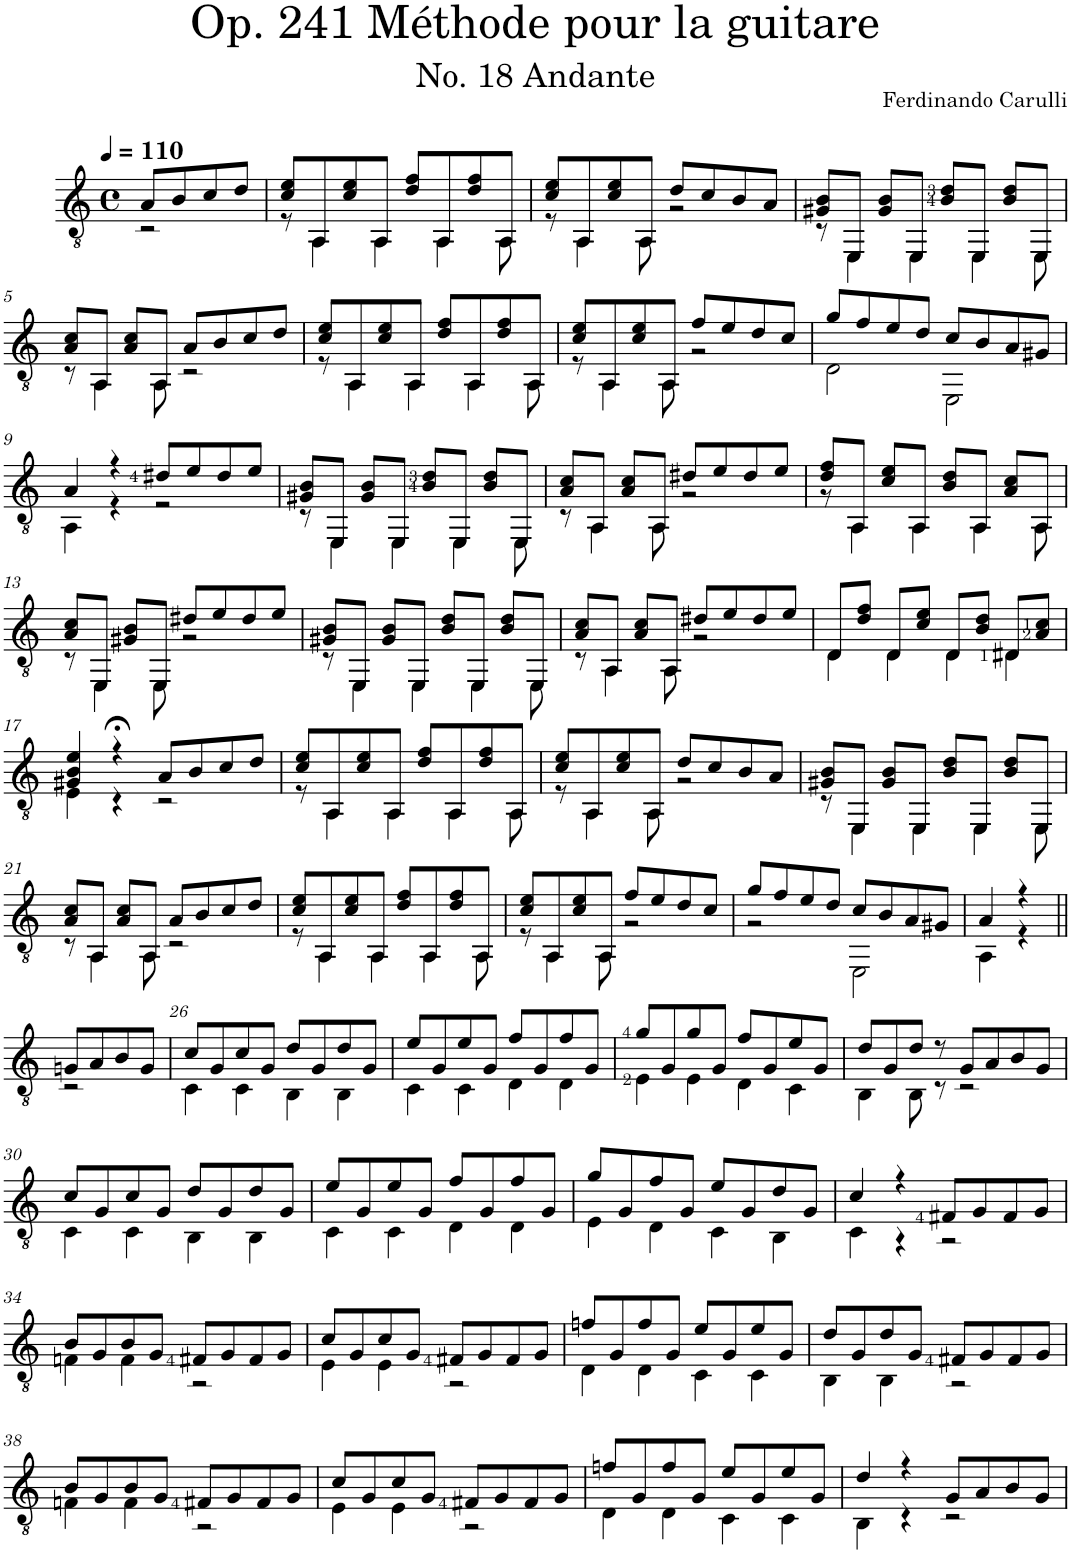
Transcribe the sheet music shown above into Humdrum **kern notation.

**kern
*part1
*staff1
*I"Classical Guitar
*clefGv2
*k[]
*a:
*M4/4
*met(c)
*MM110
=1
*^
8A/L	2r
8B/	.
8c/	.
8d/J	.
=2	=2
8c/ 8e/L	8r
8AA/	4AA\
8c/ 8e/	.
8AA/J	4AA\
8d/ 8f/L	.
8AA/	4AA\
8d/ 8f/	.
8AA/J	8AA\
=3	=3
8c/ 8e/L	8r
8AA/	4AA\
8c/ 8e/	.
8AA/J	8AA\
8d/L	2r
8c/	.
8B/	.
8A/J	.
=4	=4
8G#X/ 8B/L	8r
8EE/J	4EE\
8G#/ 8B/L	.
8EE/J	4EE\
8B/ 8d/L	.
8EE/J	4EE\
8B/ 8d/L	.
8EE/J	8EE\
!!LO:LB:g=z	!!
=5	=5
8A/ 8c/L	8r
8AA/J	4AA\
8A/ 8c/L	.
8AA/J	8AA\
8A/L	2r
8B/	.
8c/	.
8d/J	.
=6	=6
8c/ 8e/L	8r
8AA/	4AA\
8c/ 8e/	.
8AA/J	4AA\
8d/ 8f/L	.
8AA/	4AA\
8d/ 8f/	.
8AA/J	8AA\
=7	=7
8c/ 8e/L	8r
8AA/	4AA\
8c/ 8e/	.
8AA/J	8AA\
8f/L	2r
8e/	.
8d/	.
8c/J	.
=8	=8
8g/L	2D\
8f/	.
8e/	.
8d/J	.
8c/L	2EE\
8B/	.
8A/	.
8G#X/J	.
!!LO:LB:g=z	!!
=9	=9
4A/	4AA\
4r	4r
8d#X/L	2r
8e/	.
8d#/	.
8e/J	.
=10	=10
8G#X/ 8B/L	8r
8EE/J	4EE\
8G#/ 8B/L	.
8EE/J	4EE\
8B/ 8d/L	.
8EE/J	4EE\
8B/ 8d/L	.
8EE/J	8EE\
=11	=11
8A/ 8c/L	8r
8AA/J	4AA\
8A/ 8c/L	.
8AA/J	8AA\
8d#X/L	2r
8e/	.
8d#/	.
8e/J	.
=12	=12
8d/ 8f/L	8r
8AA/J	4AA\
8c/ 8e/L	.
8AA/J	4AA\
8B/ 8d/L	.
8AA/J	4AA\
8A/ 8c/L	.
8AA/J	8AA\
!!LO:LB:g=z	!!
=13	=13
8A/ 8c/L	8r
8EE/J	4EE\
8G#X/ 8B/L	.
8EE/J	8EE\
8d#X/L	2r
8e/	.
8d#/	.
8e/J	.
=14	=14
8G#X/ 8B/L	8r
8EE/J	4EE\
8G#/ 8B/L	.
8EE/J	4EE\
8B/ 8d/L	.
8EE/J	4EE\
8B/ 8d/L	.
8EE/J	8EE\
=15	=15
8A/ 8c/L	8r
8AA/J	4AA\
8A/ 8c/L	.
8AA/J	8AA\
8d#X/L	2r
8e/	.
8d#/	.
8e/J	.
=16	=16
8D/L	4D\
8d/ 8f/J	.
8D/L	4D\
8c/ 8e/J	.
8D/L	4D\
8B/ 8d/J	.
8D#X/L	4D#\
8A/ 8c/J	.
!!LO:LB:g=z	!!
=17	=17
4G#X/ 4B/ 4e/	4E\
4r;<	4r
8A/L	2r
8B/	.
8c/	.
8d/J	.
=18	=18
8c/ 8e/L	8r
8AA/	4AA\
8c/ 8e/	.
8AA/J	4AA\
8d/ 8f/L	.
8AA/	4AA\
8d/ 8f/	.
8AA/J	8AA\
=19	=19
8c/ 8e/L	8r
8AA/	4AA\
8c/ 8e/	.
8AA/J	8AA\
8d/L	2r
8c/	.
8B/	.
8A/J	.
=20	=20
8G#X/ 8B/L	8r
8EE/J	4EE\
8G#/ 8B/L	.
8EE/J	4EE\
8B/ 8d/L	.
8EE/J	4EE\
8B/ 8d/L	.
8EE/J	8EE\
!!LO:LB:g=z	!!
=21	=21
8A/ 8c/L	8r
8AA/J	4AA\
8A/ 8c/L	.
8AA/J	8AA\
8A/L	2r
8B/	.
8c/	.
8d/J	.
=22	=22
8c/ 8e/L	8r
8AA/	4AA\
8c/ 8e/	.
8AA/J	4AA\
8d/ 8f/L	.
8AA/	4AA\
8d/ 8f/	.
8AA/J	8AA\
=23	=23
8c/ 8e/L	8r
8AA/	4AA\
8c/ 8e/	.
8AA/J	8AA\
8f/L	2r
8e/	.
8d/	.
8c/J	.
=24	=24
8g/L	2r
8f/	.
8e/	.
8d/J	.
8c/L	2EE\
8B/	.
8A/	.
8G#X/J	.
=25	=25
4A/	4AA\
4r	4r
!!LO:LB:g=z	!!
=25X1||	=25X1||
*k[]	*
*C:	*
8Gn/L	2r
8A/	.
8B/	.
8G/J	.
=26	=26
8c/L	4C\
8G/	.
8c/	4C\
8G/J	.
8d/L	4BB\
8G/	.
8d/	4BB\
8G/J	.
=27	=27
8e/L	4C\
8G/	.
8e/	4C\
8G/J	.
8f/L	4D\
8G/	.
8f/	4D\
8G/J	.
=28	=28
8g/L	4E\
8G/	.
8g/	4E\
8G/J	.
8f/L	4D\
8G/	.
8e/	4C\
8G/J	.
=29	=29
8d/L	4BB\
8G/	.
8d/J	8BB\
8r	8r
8G/L	2r
8A/	.
8B/	.
8G/J	.
!!LO:LB:g=z	!!
=30	=30
8c/L	4C\
8G/	.
8c/	4C\
8G/J	.
8d/L	4BB\
8G/	.
8d/	4BB\
8G/J	.
=31	=31
8e/L	4C\
8G/	.
8e/	4C\
8G/J	.
8f/L	4D\
8G/	.
8f/	4D\
8G/J	.
=32	=32
8g/L	4E\
8G/	.
8f/	4D\
8G/J	.
8e/L	4C\
8G/	.
8d/	4BB\
8G/J	.
=33	=33
4c/	4C\
4r	4r
8F#X/L	2r
8G/	.
8F#/	.
8G/J	.
!!LO:LB:g=z	!!
=34	=34
8B/L	4Fn\
8G/	.
8B/	4F\
8G/J	.
8F#X/L	2r
8G/	.
8F#/	.
8G/J	.
=35	=35
8c/L	4E\
8G/	.
8c/	4E\
8G/J	.
8F#X/L	2r
8G/	.
8F#/	.
8G/J	.
=36	=36
8fn/L	4D\
8G/	.
8f/	4D\
8G/J	.
8e/L	4C\
8G/	.
8e/	4C\
8G/J	.
=37	=37
8d/L	4BB\
8G/	.
8d/	4BB\
8G/J	.
8F#X/L	2r
8G/	.
8F#/	.
8G/J	.
!!LO:LB:g=z	!!
=38	=38
8B/L	4Fn\
8G/	.
8B/	4F\
8G/J	.
8F#X/L	2r
8G/	.
8F#/	.
8G/J	.
=39	=39
8c/L	4E\
8G/	.
8c/	4E\
8G/J	.
8F#X/L	2r
8G/	.
8F#/	.
8G/J	.
=40	=40
8fn/L	4D\
8G/	.
8f/	4D\
8G/J	.
8e/L	4C\
8G/	.
8e/	4C\
8G/J	.
=41	=41
4d/	4BB\
4r	4r
8G/L	2r
8A/	.
8B/	.
8G/J	.
*v	*v
=
*-
